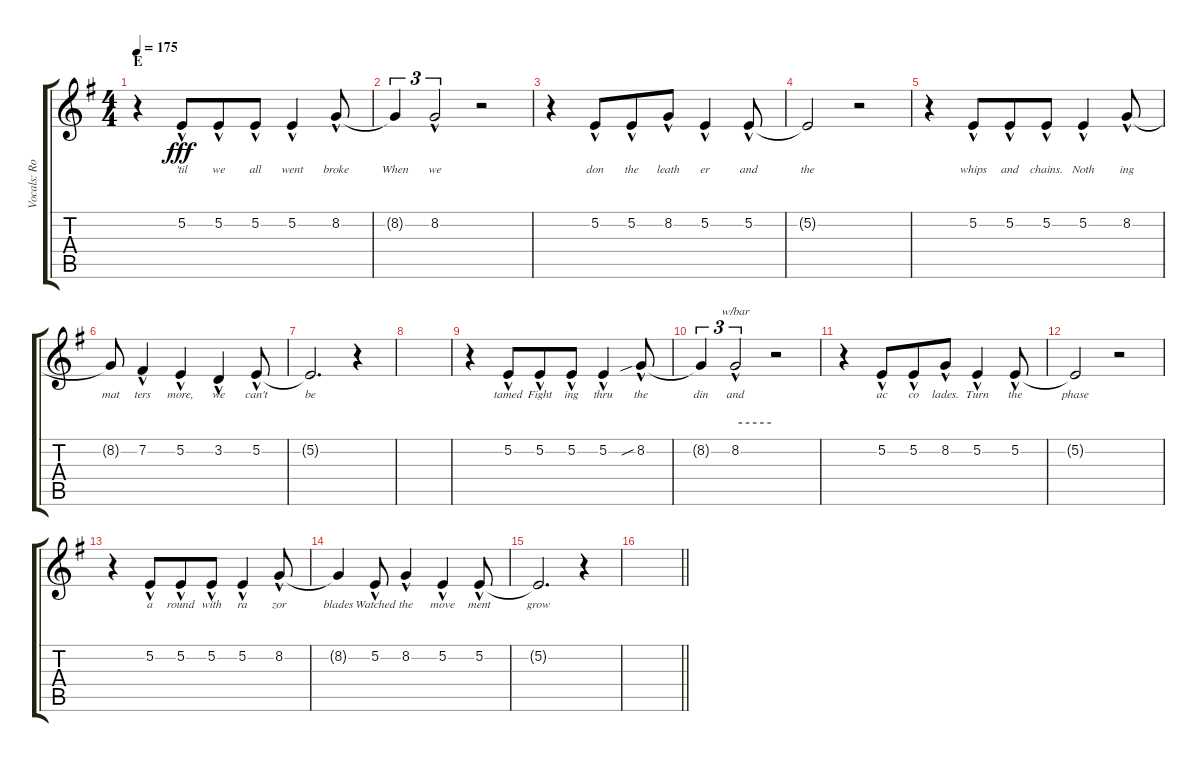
\track ("Vocals: Rob" "Vocals: Ro") {instrument lead2sawtooth}
\staff {score tabs}
\tuning (E4 B3 G3 D3 A2 E2) {hide}
\ts (4 4)
\section ("" "E")
\tempo 175
\clef g2
\ks g
r.4{dy fff} 5.2{hac}.8{lyrics (0 "'til") lyrics (1 "") lyrics (2 "") lyrics (3 "") lyrics (4 "")} 5.2{hac}.8{lyrics (0 "we") lyrics (1 "") lyrics (2 "") lyrics (3 "") lyrics (4 "") beam merge} 5.2{hac}.8{lyrics (0 "all") lyrics (1 "") lyrics (2 "") lyrics (3 "") lyrics (4 "")} 5.2{hac}.4{lyrics (0 "went") lyrics (1 "") lyrics (2 "") lyrics (3 "") lyrics (4 "")} 8.2{hac}.8{lyrics (0 "broke") lyrics (1 "") lyrics (2 "") lyrics (3 "") lyrics (4 "")} |
8.2{t}.4{tu (3 2) lyrics (0 "When") lyrics (1 "") lyrics (2 "") lyrics (3 "") lyrics (4 "")} 8.2{hac}.2{tu (3 2) lyrics (0 "we") lyrics (1 "") lyrics (2 "") lyrics (3 "") lyrics (4 "")} r.2 |
r.4 5.2{hac}.8{lyrics (0 "don") lyrics (1 "") lyrics (2 "") lyrics (3 "") lyrics (4 "")} 5.2{hac}.8{lyrics (0 "the") lyrics (1 "") lyrics (2 "") lyrics (3 "") lyrics (4 "") beam merge} 8.2{hac}.8{lyrics (0 "leath") lyrics (1 "") lyrics (2 "") lyrics (3 "") lyrics (4 "")} 5.2{hac}.4{lyrics (0 "er") lyrics (1 "") lyrics (2 "") lyrics (3 "") lyrics (4 "")} 5.2{hac}.8{lyrics (0 "and") lyrics (1 "") lyrics (2 "") lyrics (3 "") lyrics (4 "")} |
5.2{t}.2{lyrics (0 "the") lyrics (1 "") lyrics (2 "") lyrics (3 "") lyrics (4 "")} r.2 |
r.4 5.2{hac}.8{lyrics (0 "whips") lyrics (1 "") lyrics (2 "") lyrics (3 "") lyrics (4 "")} 5.2{hac}.8{lyrics (0 "and") lyrics (1 "") lyrics (2 "") lyrics (3 "") lyrics (4 "") beam merge} 5.2{hac}.8{lyrics (0 "chains.") lyrics (1 "") lyrics (2 "") lyrics (3 "") lyrics (4 "")} 5.2{hac}.4{lyrics (0 "Noth") lyrics (1 "") lyrics (2 "") lyrics (3 "") lyrics (4 "")} 8.2{hac}.8{lyrics (0 "ing") lyrics (1 "") lyrics (2 "") lyrics (3 "") lyrics (4 "")} |
8.2{t}.8{lyrics (0 "mat") lyrics (1 "") lyrics (2 "") lyrics (3 "") lyrics (4 "")} 7.2{hac}.4{lyrics (0 "ters") lyrics (1 "") lyrics (2 "") lyrics (3 "") lyrics (4 "")} 5.2{hac}.4{lyrics (0 "more,") lyrics (1 "") lyrics (2 "") lyrics (3 "") lyrics (4 "")} 3.2{hac}.4{lyrics (0 "we") lyrics (1 "") lyrics (2 "") lyrics (3 "") lyrics (4 "")} 5.2{hac}.8{lyrics (0 "can't") lyrics (1 "") lyrics (2 "") lyrics (3 "") lyrics (4 "")} |
5.2{t}.2{d lyrics (0 "be") lyrics (1 "") lyrics (2 "") lyrics (3 "") lyrics (4 "")} r.4 |
|
r.4 5.2{hac}.8{lyrics (0 "tamed") lyrics (1 "") lyrics (2 "") lyrics (3 "") lyrics (4 "")} 5.2{hac}.8{lyrics (0 "Fight") lyrics (1 "") lyrics (2 "") lyrics (3 "") lyrics (4 "") beam merge} 5.2{hac}.8{lyrics (0 "ing") lyrics (1 "") lyrics (2 "") lyrics (3 "") lyrics (4 "")} 5.2{hac}.4{lyrics (0 "thru") lyrics (1 "") lyrics (2 "") lyrics (3 "") lyrics (4 "")} 8.2{sib hac}.8{lyrics (0 "the") lyrics (1 "") lyrics (2 "") lyrics (3 "") lyrics (4 "")} |
8.2{t}.4{tu (3 2) lyrics (0 "din") lyrics (1 "") lyrics (2 "") lyrics (3 "") lyrics (4 "")} 8.2{hac}.2{tu (3 2) tbe (hold default 0 0 60 0) lyrics (0 "and") lyrics (1 "") lyrics (2 "") lyrics (3 "") lyrics (4 "")} r.2 |
r.4 5.2{hac}.8{lyrics (0 "ac") lyrics (1 "") lyrics (2 "") lyrics (3 "") lyrics (4 "")} 5.2{hac}.8{lyrics (0 "co") lyrics (1 "") lyrics (2 "") lyrics (3 "") lyrics (4 "") beam merge} 8.2{hac}.8{lyrics (0 "lades.") lyrics (1 "") lyrics (2 "") lyrics (3 "") lyrics (4 "")} 5.2{hac}.4{lyrics (0 "Turn") lyrics (1 "") lyrics (2 "") lyrics (3 "") lyrics (4 "")} 5.2{hac}.8{lyrics (0 "the") lyrics (1 "") lyrics (2 "") lyrics (3 "") lyrics (4 "")} |
5.2{t}.2{lyrics (0 "phase") lyrics (1 "") lyrics (2 "") lyrics (3 "") lyrics (4 "")} r.2 |
r.4 5.2{hac}.8{lyrics (0 "a") lyrics (1 "") lyrics (2 "") lyrics (3 "") lyrics (4 "")} 5.2{hac}.8{lyrics (0 "round") lyrics (1 "") lyrics (2 "") lyrics (3 "") lyrics (4 "") beam merge} 5.2{hac}.8{lyrics (0 "with") lyrics (1 "") lyrics (2 "") lyrics (3 "") lyrics (4 "")} 5.2{hac}.4{lyrics (0 "ra") lyrics (1 "") lyrics (2 "") lyrics (3 "") lyrics (4 "")} 8.2{hac}.8{lyrics (0 "zor") lyrics (1 "") lyrics (2 "") lyrics (3 "") lyrics (4 "")} |
8.2{t}.4{lyrics (0 "blades") lyrics (1 "") lyrics (2 "") lyrics (3 "") lyrics (4 "")} 5.2{hac}.8{lyrics (0 "Watched") lyrics (1 "") lyrics (2 "") lyrics (3 "") lyrics (4 "")} 8.2{hac}.4{lyrics (0 "the") lyrics (1 "") lyrics (2 "") lyrics (3 "") lyrics (4 "") beam merge} 5.2{hac}.4{lyrics (0 "move") lyrics (1 "") lyrics (2 "") lyrics (3 "") lyrics (4 "")} 5.2{hac}.8{lyrics (0 "ment") lyrics (1 "") lyrics (2 "") lyrics (3 "") lyrics (4 "")} |
5.2{t}.2{d lyrics (0 "grow") lyrics (1 "") lyrics (2 "") lyrics (3 "") lyrics (4 "")} r.4 |
\barLineRight lightlight
